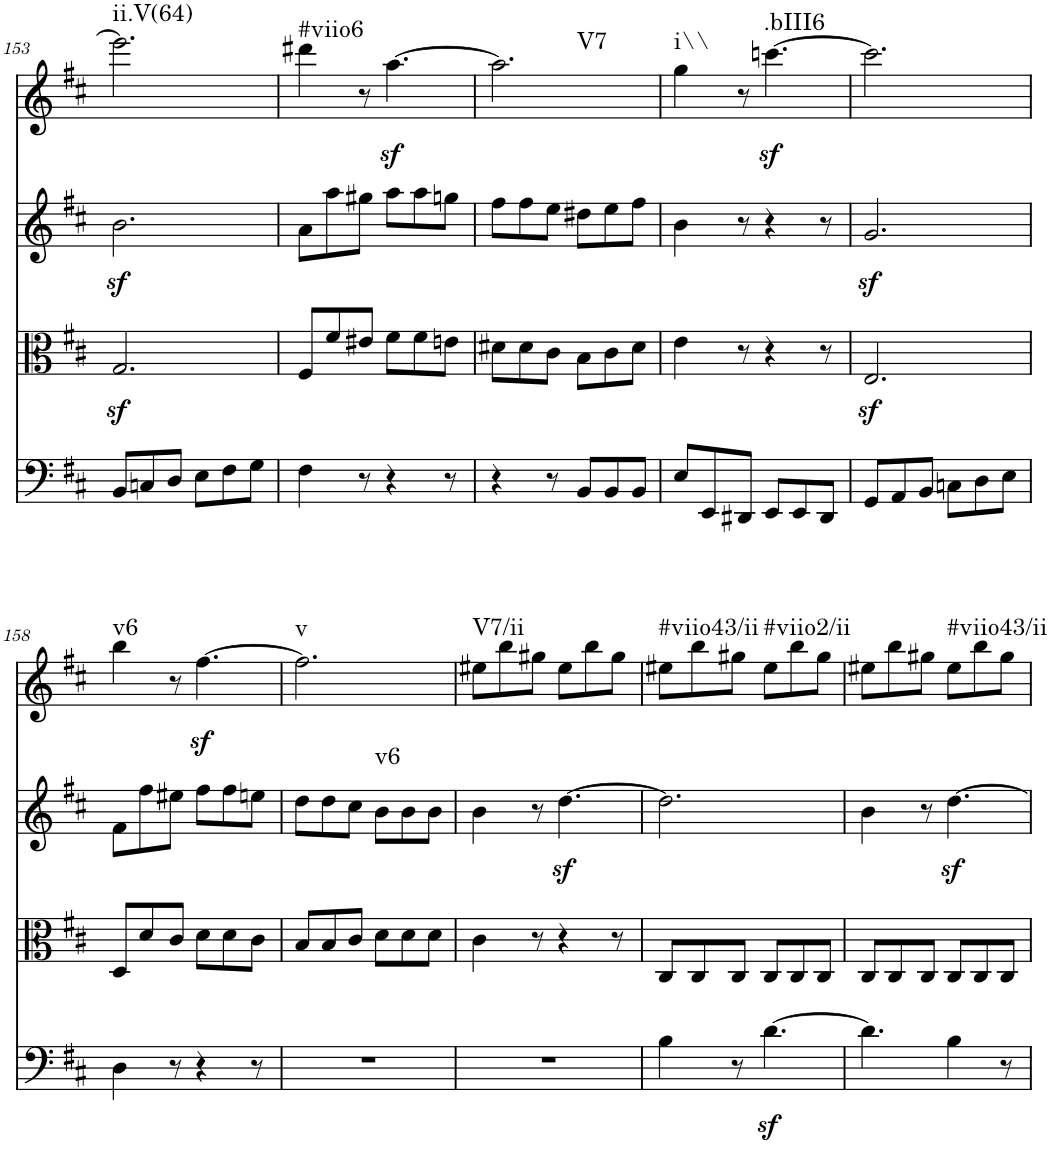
**kern	**kern	**kern	**harte	**kern	**dynam	**harte
*part4	*part3	*part2	*part2	*part1	*part1	*part1
*staff4	*staff3	*staff2	*	*staff1	*staff1	*
*I"Violoncello	*I"Viola	*I"Violin II	*	*I"Violin I	*	*
*I'Vc	*I'Vla	*I'Vln	*	*I'Vln	*	*
!!LO:PB:g=z
*clefF4	*clefC3	*clefG2	*	*clefG2	*	*
*k[f#c#]	*k[f#c#]	*k[f#c#]	*	*k[f#c#]	*	*
*M6/8	*M6/8	*M6/8	*	*M6/8	*	*
=153	=153	=153	=153	=153	=153	=153
!	!	!	!	!	!	!LO:H:kt=ii.V(64)
8BB/L	2.Gz</	2.bz<\	.	2.eee\]	.	N
8Cn/	.	.	.	.	.	.
8D/J	.	.	.	.	.	.
8E\L	.	.	.	.	.	.
8F#\	.	.	.	.	.	.
8G\J	.	.	.	.	.	.
=154	=154	=154	=154	=154	=154	=154
!	!	!	!	!	!	!LO:H:kt=#viio6
4F#\	8F#/L	8a\L	.	4ddd#X\	.	N
.	8f#/	8aa\	.	.	.	.
8r	8e#X/J	8gg#X\J	.	8r	.	.
4r	8f#\L	8aa\L	.	[4.aaz<\	.	.
.	8f#\	8aa\	.	.	.	.
8r	8en\J	8ggn\J	.	.	.	.
=155	=155	=155	=155	=155	=155	=155
!	!	!	!	!	!	!LO:H:kt=V7
4r	8d#X\L	8ff#\L	.	2.aa\]	.	N
.	8d#\	8ff#\	.	.	.	.
8r	8c#\J	8ee\J	.	.	.	.
8BB/L	8B\L	8dd#X\L	.	.	.	.
8BB/	8c#\	8ee\	.	.	.	.
8BB/J	8d#\J	8ff#\J	.	.	.	.
=156	=156	=156	=156	=156	=156	=156
!	!	!	!	!	!	!LO:H:kt=i\\
8E/L	4e\	4b\	.	4gg\	.	N
8EE/	.	.	.	.	.	.
8DD#X/J	8r	8r	.	8r	.	.
!	!	!	!	!	!LO:DY:b	!LO:H:kt=.bIII6
8EE/L	4r	4r	.	[4.cccn\	sf	N
8EE/	.	.	.	.	.	.
8DD#/J	8r	8r	.	.	.	.
=157	=157	=157	=157	=157	=157	=157
8GG/L	2.Ez</	2.gz</	.	2.ccc\]	.	.
8AA/	.	.	.	.	.	.
8BB/J	.	.	.	.	.	.
8Cn\L	.	.	.	.	.	.
8D\	.	.	.	.	.	.
8E\J	.	.	.	.	.	.
!!LO:LB:g=z
=158	=158	=158	=158	=158	=158	=158
!	!	!	!	!	!	!LO:H:kt=v6
4D\	8D/L	8f#\L	.	4bb\	.	N
.	8d/	8ff#\	.	.	.	.
8r	8c#/J	8ee#X\J	.	8r	.	.
4r	8d\L	8ff#\L	.	[4.ff#z<\	.	.
.	8d\	8ff#\	.	.	.	.
8r	8c#\J	8een\J	.	.	.	.
=159	=159	=159	=159	=159	=159	=159
!	!	!	!	!	!	!LO:H:kt=v
2.r	8B/L	8dd\L	.	2.ff#\]	.	N
.	8B/	8dd\	.	.	.	.
.	8c#/J	8cc#\J	.	.	.	.
!	!	!	!LO:H:kt=v6	!	!	!
.	8d\L	8b\L	N	.	.	.
.	8d\	8b\	.	.	.	.
.	8d\J	8b\J	.	.	.	.
=160	=160	=160	=160	=160	=160	=160
!	!	!	!	!	!	!LO:H:kt=V7/ii
2.r	4c#\	4b\	.	8ee#X\L	.	N
.	.	.	.	8bb\	.	.
.	8r	8r	.	8gg#X\J	.	.
.	4r	[4.ddz<\	.	8ee#\L	.	.
.	.	.	.	8bb\	.	.
.	8r	.	.	8gg#\J	.	.
=161	=161	=161	=161	=161	=161	=161
!	!	!	!	!	!	!LO:H:kt=#viio43/ii
4B\	8C#/L	2.dd\]	.	8ee#X\L	.	N
.	8C#/	.	.	8bb\	.	.
8r	8C#/J	.	.	8gg#X\J	.	.
!	!	!	!	!	!	!LO:H:kt=#viio2/ii
[4.dz<\	8C#/L	.	.	8ee#\L	.	N
.	8C#/	.	.	8bb\	.	.
.	8C#/J	.	.	8gg#\J	.	.
=162	=162	=162	=162	=162	=162	=162
4.d\]	8C#/L	4b\	.	8ee#X\L	.	.
.	8C#/	.	.	8bb\	.	.
.	8C#/J	8r	.	8gg#X\J	.	.
!	!	!	!	!	!	!LO:H:kt=#viio43/ii
4B\	8C#/L	[4.ddz<\	.	8ee#\L	.	N
.	8C#/	.	.	8bb\	.	.
8r	8C#/J	.	.	8gg#\J	.	.
=	=	=	=	=	=	=
*-	*-	*-	*-	*-	*-	*-
